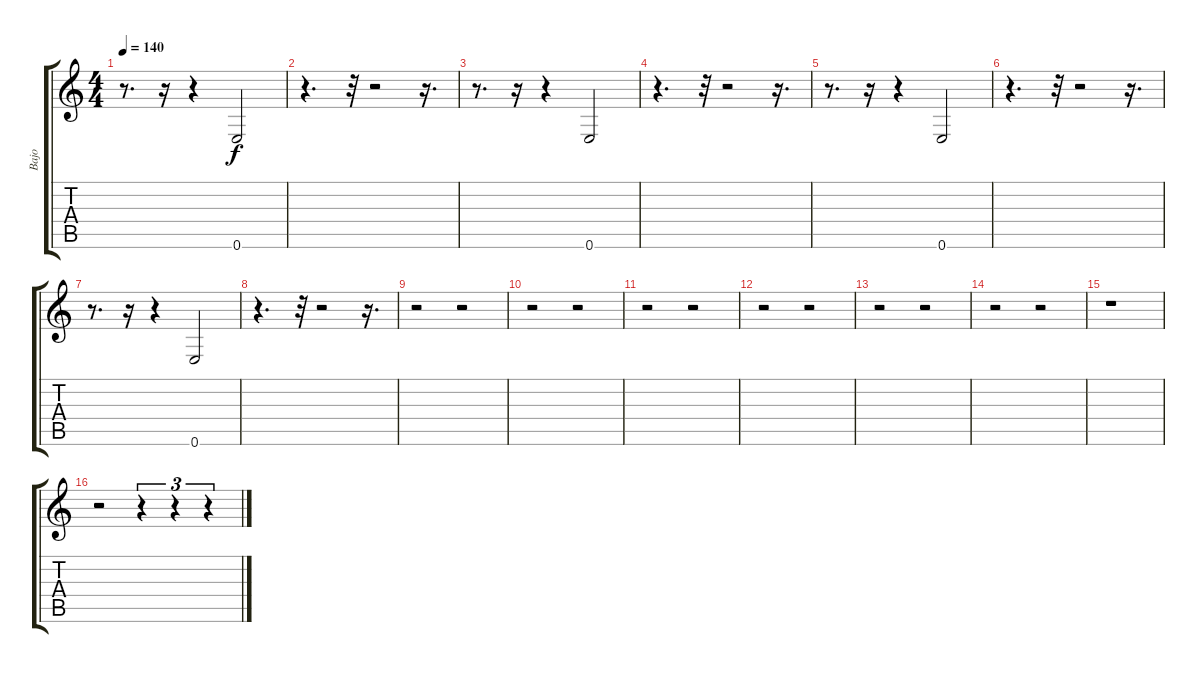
\track ("Bajo" "Bajo") {instrument electricbasspick}
\staff {score tabs}
\tuning (E4 B3 G3 D3 A2 E2) {hide}
\ts (4 4)
\tempo 140
\clef g2
\ks c
r.8{d dy f} r.16 r.4 0.6.2 |
r.4{d} r.32 r.2 r.16{d} |
r.8{d} r.16 r.4 0.6.2 |
r.4{d} r.32 r.2 r.16{d} |
r.8{d} r.16 r.4 0.6.2 |
r.4{d} r.32 r.2 r.16{d} |
r.8{d} r.16 r.4 0.6.2 |
r.4{d} r.32 r.2 r.16{d} |
r.2 r.2 |
r.2 r.2 |
r.2 r.2 |
r.2 r.2 |
r.2 r.2 |
r.2 r.2 |
r.1 |
r.2 r.4{tu (3 2)} r.4{tu (3 2)} r.4{tu (3 2)}
